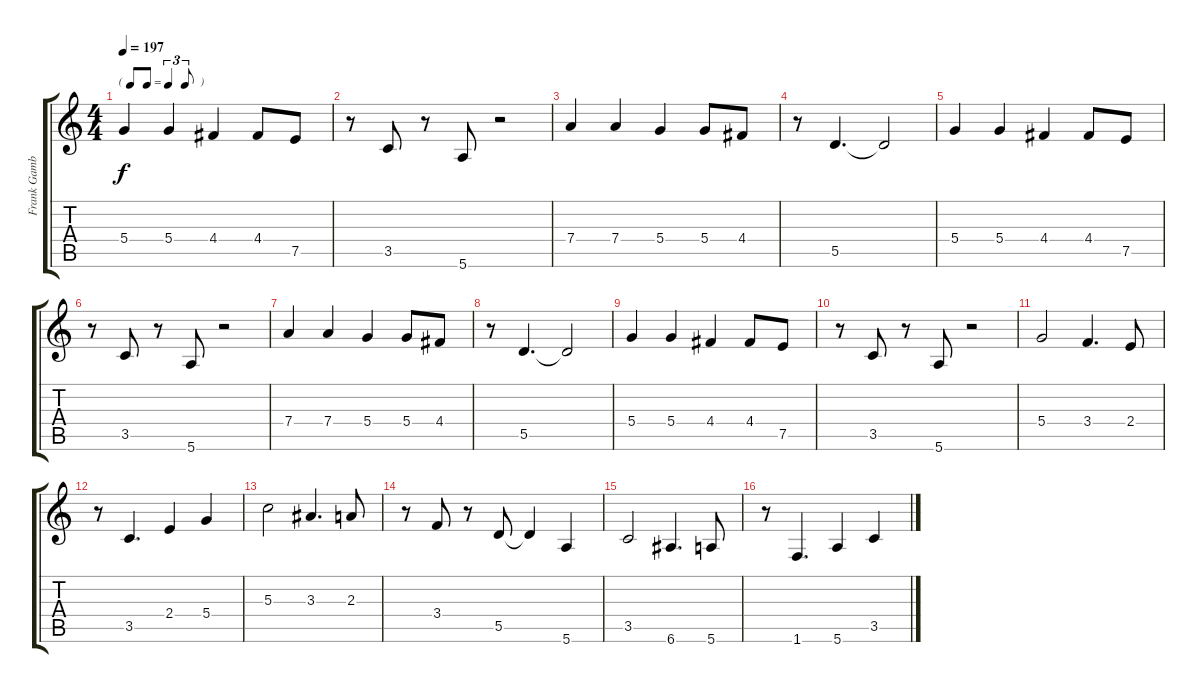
\track ("Frank Gambale Rythm" "Frank Gamb") {instrument overdrivenguitar}
\staff {score tabs}
\tuning (E4 B3 G3 D3 A2 E2) {hide}
\ts (4 4)
\tf triplet8th
\tempo 197
\clef g2
\ks c
5.4.4{dy f} 5.4.4 4.4.4 4.4.8 7.5.8 |
r.8 3.5.8 r.8 5.6.8 r.2 |
7.4.4 7.4.4 5.4.4 5.4.8 4.4.8 |
r.8 5.5.4{d} 5.5{t}.2 |
5.4.4 5.4.4 4.4.4 4.4.8 7.5.8 |
r.8 3.5.8 r.8 5.6.8 r.2 |
7.4.4 7.4.4 5.4.4 5.4.8 4.4.8 |
r.8 5.5.4{d} 5.5{t}.2 |
5.4.4 5.4.4 4.4.4 4.4.8 7.5.8 |
r.8 3.5.8 r.8 5.6.8 r.2 |
5.4.2 3.4.4{d} 2.4.8 |
r.8 3.5.4{d} 2.4.4 5.4.4 |
5.3.2 3.3.4{d} 2.3.8 |
r.8 3.4.8 r.8 5.5.8 5.5{t}.4 5.6.4 |
3.5.2 6.6.4{d} 5.6.8 |
r.8 1.6.4{d} 5.6.4 3.5.4
